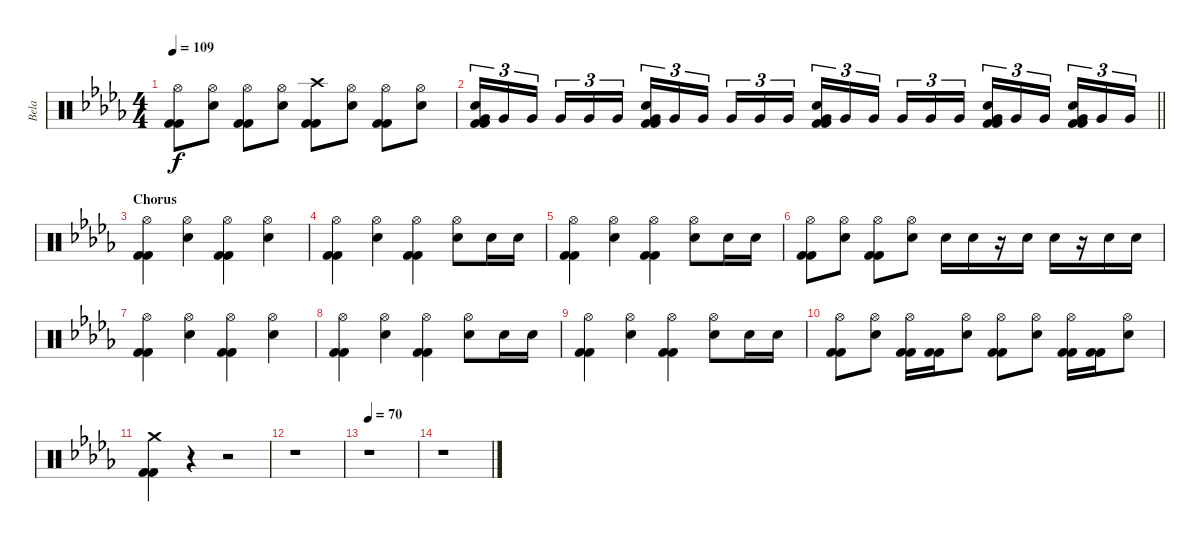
\track ("Bela" "Bela") {instrument percussion}
\staff {score}
\articulation defaults
\ts (4 4)
\tempo 109
\clef neutral
\ks bbminor
("Hi-Hat (open)" "Kick (hit) 2" "Kick (hit) 2").8{dy f} ("Hi-Hat (open)" "Snare (hit) 2").8 ("Hi-Hat (open)" "Kick (hit) 2" "Kick (hit) 2").8 ("Hi-Hat (open)" "Snare (hit) 2").8 ("Crash high (hit)" "Kick (hit) 2" "Kick (hit) 2").8 ("Hi-Hat (open)" "Snare (hit) 2").8 ("Hi-Hat (open)" "Kick (hit) 2" "Kick (hit) 2").8 ("Hi-Hat (open)" "Snare (hit) 2").8 |
\barLineRight lightlight
("Snare (hit) 2" "Very Low Tom (hit)" "Kick (hit) 2" "Kick (hit) 2").16{tu (3 2)} "Very Low Tom (hit)".16{tu (3 2)} "Very Low Tom (hit)".16{tu (3 2)} "Very Low Tom (hit)".16{tu (3 2)} "Very Low Tom (hit)".16{tu (3 2)} "Very Low Tom (hit)".16{tu (3 2)} ("Snare (hit) 2" "Very Low Tom (hit)" "Kick (hit) 2" "Kick (hit) 2").16{tu (3 2)} "Very Low Tom (hit)".16{tu (3 2)} "Very Low Tom (hit)".16{tu (3 2)} "Very Low Tom (hit)".16{tu (3 2)} "Very Low Tom (hit)".16{tu (3 2)} "Very Low Tom (hit)".16{tu (3 2)} ("Snare (hit) 2" "Very Low Tom (hit)" "Kick (hit) 2" "Kick (hit) 2").16{tu (3 2)} "Very Low Tom (hit)".16{tu (3 2)} "Very Low Tom (hit)".16{tu (3 2)} "Very Low Tom (hit)".16{tu (3 2)} "Very Low Tom (hit)".16{tu (3 2)} "Very Low Tom (hit)".16{tu (3 2)} ("Snare (hit) 2" "Very Low Tom (hit)" "Kick (hit) 2" "Kick (hit) 2").16{tu (3 2)} "Very Low Tom (hit)".16{tu (3 2)} "Very Low Tom (hit)".16{tu (3 2)} ("Snare (hit) 2" "Very Low Tom (hit)" "Kick (hit) 2" "Kick (hit) 2").16{tu (3 2)} "Very Low Tom (hit)".16{tu (3 2)} "Very Low Tom (hit)".16{tu (3 2)} |
\section ("" "Chorus")
("Hi-Hat (open)" "Kick (hit) 2" "Kick (hit) 2").4 ("Hi-Hat (open)" "Snare (hit) 2").4 ("Hi-Hat (open)" "Kick (hit) 2" "Kick (hit) 2").4 ("Hi-Hat (open)" "Snare (hit) 2").4 |
("Hi-Hat (open)" "Kick (hit) 2" "Kick (hit) 2").4 ("Hi-Hat (open)" "Snare (hit) 2").4 ("Hi-Hat (open)" "Kick (hit) 2" "Kick (hit) 2").4 ("Hi-Hat (open)" "Snare (hit) 2").8 "Snare (hit) 2".16 "Snare (hit) 2".16 |
("Hi-Hat (open)" "Kick (hit) 2" "Kick (hit) 2").4 ("Hi-Hat (open)" "Snare (hit) 2").4 ("Hi-Hat (open)" "Kick (hit) 2" "Kick (hit) 2").4 ("Hi-Hat (open)" "Snare (hit) 2").8 "Snare (hit) 2".16 "Snare (hit) 2".16 |
("Hi-Hat (open)" "Kick (hit) 2" "Kick (hit) 2").8 ("Hi-Hat (open)" "Snare (hit) 2").8 ("Hi-Hat (open)" "Kick (hit) 2" "Kick (hit) 2").8 ("Hi-Hat (open)" "Snare (hit) 2").8 "Snare (hit) 2".16 "Snare (hit) 2".16 r.16 "Snare (hit) 2".16 "Snare (hit) 2".16 r.16 "Snare (hit) 2".16 "Snare (hit) 2".16 |
("Hi-Hat (open)" "Kick (hit) 2" "Kick (hit) 2").4 ("Hi-Hat (open)" "Snare (hit) 2").4 ("Hi-Hat (open)" "Kick (hit) 2" "Kick (hit) 2").4 ("Hi-Hat (open)" "Snare (hit) 2").4 |
("Hi-Hat (open)" "Kick (hit) 2" "Kick (hit) 2").4 ("Hi-Hat (open)" "Snare (hit) 2").4 ("Hi-Hat (open)" "Kick (hit) 2" "Kick (hit) 2").4 ("Hi-Hat (open)" "Snare (hit) 2").8 "Snare (hit) 2".16 "Snare (hit) 2".16 |
("Hi-Hat (open)" "Kick (hit) 2" "Kick (hit) 2").4 ("Hi-Hat (open)" "Snare (hit) 2").4 ("Hi-Hat (open)" "Kick (hit) 2" "Kick (hit) 2").4 ("Hi-Hat (open)" "Snare (hit) 2").8 "Snare (hit) 2".16 "Snare (hit) 2".16 |
("Hi-Hat (open)" "Kick (hit) 2" "Kick (hit) 2").8 ("Hi-Hat (open)" "Snare (hit) 2").8 ("Hi-Hat (open)" "Kick (hit) 2" "Kick (hit) 2").16 ("Kick (hit) 2" "Kick (hit) 2").16 ("Hi-Hat (open)" "Snare (hit) 2").8 ("Hi-Hat (open)" "Kick (hit) 2" "Kick (hit) 2").8 ("Hi-Hat (open)" "Snare (hit) 2").8 ("Hi-Hat (open)" "Kick (hit) 2" "Kick (hit) 2").16 ("Kick (hit) 2" "Kick (hit) 2").16 ("Hi-Hat (open)" "Snare (hit) 2").8 |
("Crash medium (hit)" "Kick (hit) 2" "Kick (hit) 2").4 r.4 r.2 |
r.1 |
\tempo 70
r.1 |
r.1
